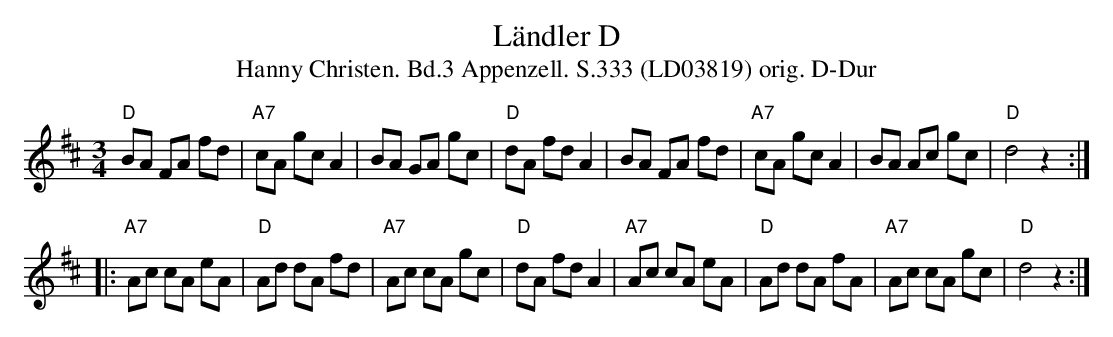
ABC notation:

X:1
T:Ländler D
T:Hanny Christen. Bd.3 Appenzell. S.333 (LD03819) orig. D-Dur
M:3/4
L:1/8
K:D
"D"BA FA fd | "A7"cA gc A2 | BA GA gc | "D"dA fd A2 | \
   BA FA fd | "A7"cA gc A2 | BA Ac gc | "D"d4 z2 :|
|: "A7"Ac cA eA | "D"Ad dA fd | "A7"Ac cA gc | "D"dA fd A2 | \
   "A7"Ac cA eA | "D"Ad dA fA | "A7"Ac cA gc | "D"d4 z2 :|
